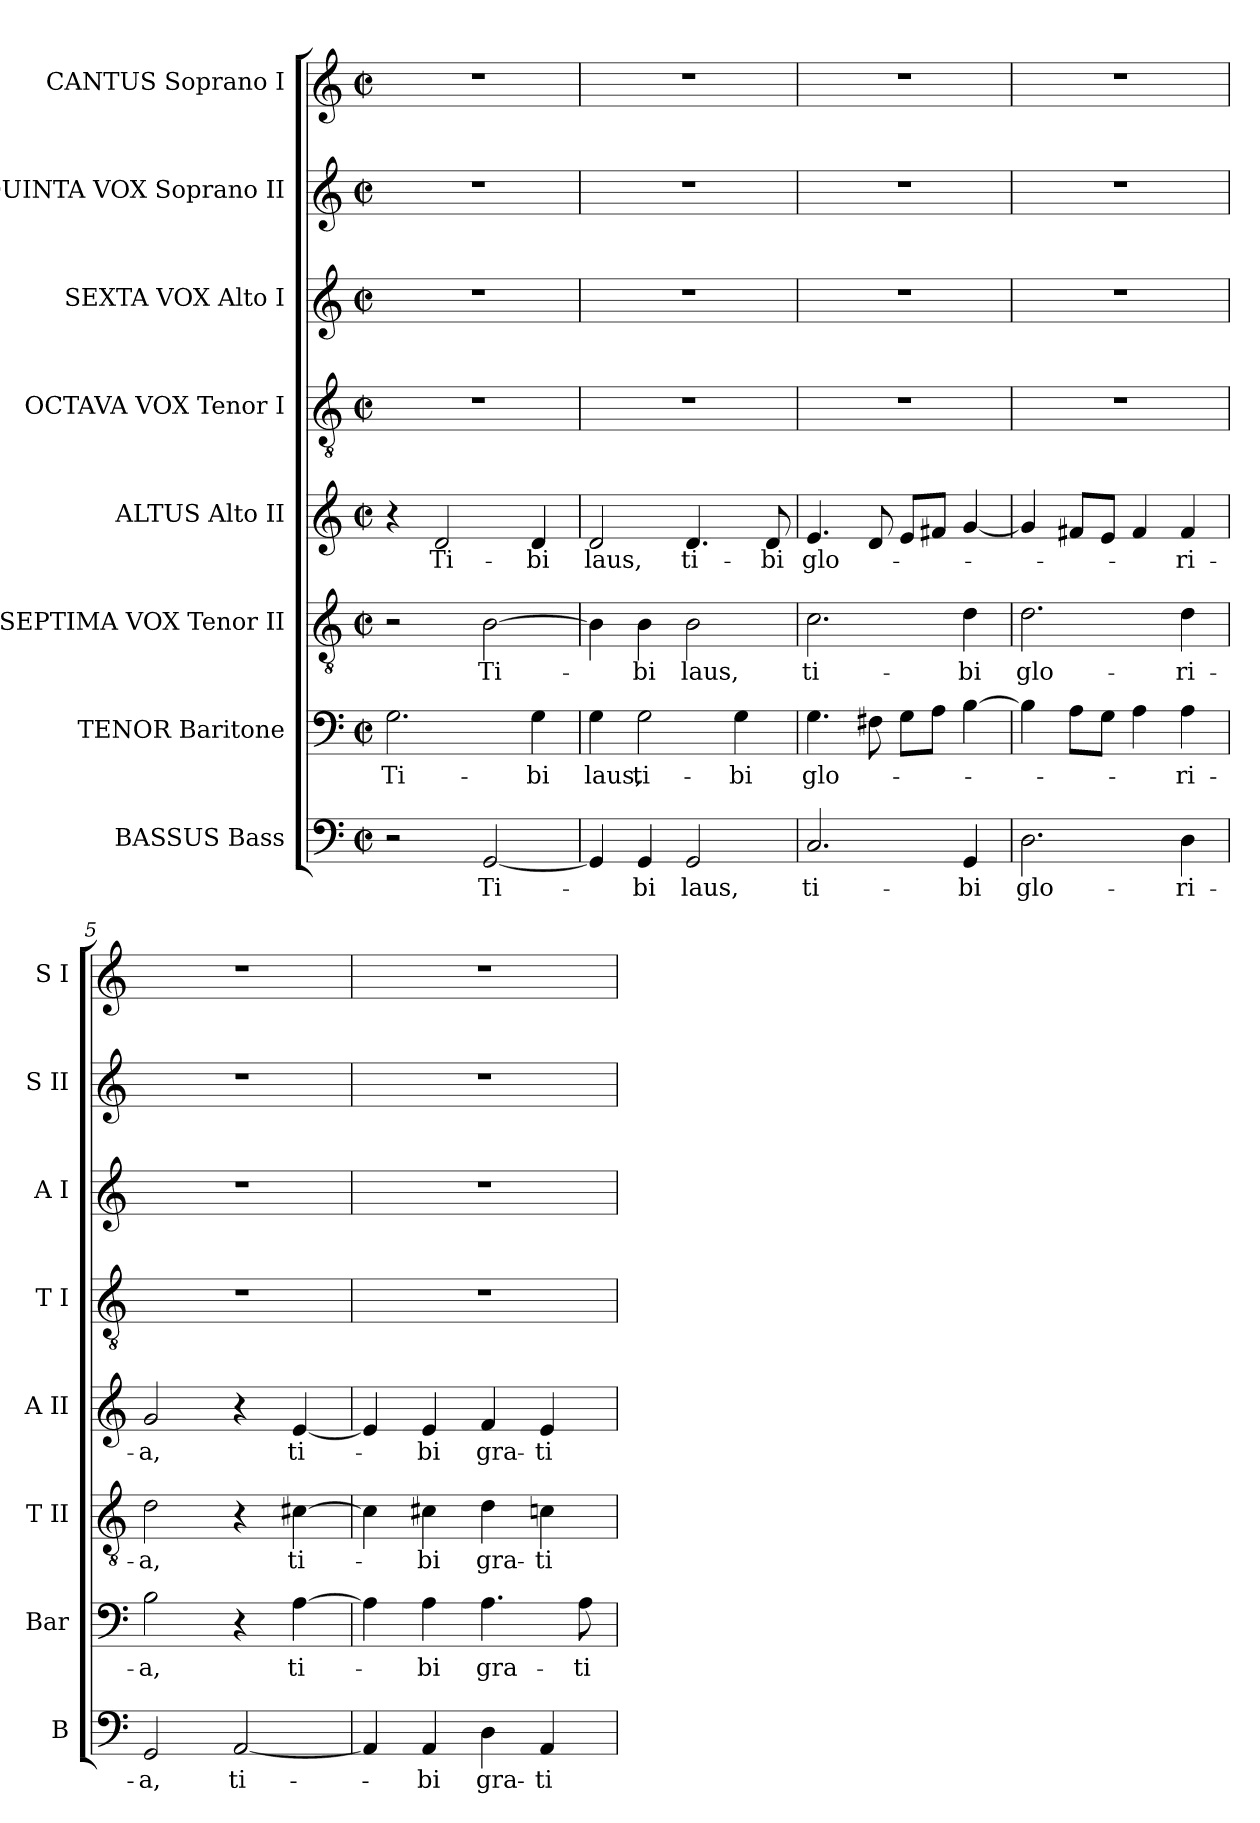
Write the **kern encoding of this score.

**kern	**text	**kern	**text	**kern	**text	**kern	**text	**kern	**kern	**kern	**kern
*part8	*part8	*part7	*part7	*part6	*part6	*part5	*part5	*part4	*part3	*part2	*part1
*staff8	*staff8	*staff7	*staff7	*staff6	*staff6	*staff5	*staff5	*staff4	*staff3	*staff2	*staff1
*I"BASSUS Bass	*	*I"TENOR Baritone	*	*I"SEPTIMA VOX Tenor II	*	*I"ALTUS Alto II	*	*I"OCTAVA VOX Tenor I	*I"SEXTA VOX Alto I	*I"QUINTA VOX Soprano II	*I"CANTUS Soprano I
*I'B	*	*I'Bar	*	*I'T II	*	*I'A II	*	*I'T I	*I'A I	*I'S II	*I'S I
*clefF4	*	*clefF4	*	*clefGv2	*	*clefG2	*	*clefGv2	*clefG2	*clefG2	*clefG2
*k[]	*	*k[]	*	*k[]	*	*k[]	*	*k[]	*k[]	*k[]	*k[]
*C:	*	*C:	*	*C:	*	*C:	*	*C:	*C:	*C:	*C:
*M2/2	*	*M2/2	*	*M2/2	*	*M2/2	*	*M2/2	*M2/2	*M2/2	*M2/2
*met(c|)	*	*met(c|)	*	*met(c|)	*	*met(c|)	*	*met(c|)	*met(c|)	*met(c|)	*met(c|)
=1	=1	=1	=1	=1	=1	=1	=1	=1	=1	=1	=1
2r	.	2.G\	Ti-	2r	.	4r	.	1r	1r	1r	1r
.	.	.	.	.	.	2d/	Ti-	.	.	.	.
[2GG/	Ti-	.	.	[2B\	Ti-	.	.	.	.	.	.
.	.	4G\	-bi	.	.	4d/	-bi	.	.	.	.
=2	=2	=2	=2	=2	=2	=2	=2	=2	=2	=2	=2
4GG/]	.	4G\	laus,	4B\]	.	2d/	laus,	1r	1r	1r	1r
4GG/	-bi	2G\	ti-	4B\	-bi	.	.	.	.	.	.
2GG/	laus,	.	.	2B\	laus,	4.d/	ti-	.	.	.	.
.	.	4G\	-bi	.	.	.	.	.	.	.	.
.	.	.	.	.	.	8d/	-bi	.	.	.	.
=3	=3	=3	=3	=3	=3	=3	=3	=3	=3	=3	=3
2.C/	ti-	4.G\	glo-	2.c\	ti-	4.e/	glo-	1r	1r	1r	1r
.	.	8F#X\	.	.	.	8d/	.	.	.	.	.
.	.	8G\L	.	.	.	8e/L	.	.	.	.	.
.	.	8A\J	.	.	.	8f#X/J	.	.	.	.	.
4GG/	-bi	[4B\	.	4d\	-bi	[4g/	.	.	.	.	.
=4	=4	=4	=4	=4	=4	=4	=4	=4	=4	=4	=4
2.D\	glo-	4B\]	.	2.d\	glo-	4g/]	.	1r	1r	1r	1r
.	.	8A\L	.	.	.	8f#X/L	.	.	.	.	.
.	.	8G\J	.	.	.	8e/J	.	.	.	.	.
.	.	4A\	.	.	.	4f#/	.	.	.	.	.
4D\	-ri-	4A\	-ri-	4d\	-ri-	4f#/	-ri-	.	.	.	.
=5	=5	=5	=5	=5	=5	=5	=5	=5	=5	=5	=5
2GG/	-a,	2B\	-a,	2d\	-a,	2g/	-a,	1r	1r	1r	1r
[2AA/	ti-	4r	.	4r	.	4r	.	.	.	.	.
.	.	[4A\	ti-	[4c#X\	ti-	[4e/	ti-	.	.	.	.
=6	=6	=6	=6	=6	=6	=6	=6	=6	=6	=6	=6
4AA/]	.	4A\]	.	4c#\]	.	4e/]	.	1r	1r	1r	1r
4AA/	-bi	4A\	-bi	4c#X\	-bi	4e/	-bi	.	.	.	.
4D\	gra-	4.A\	gra-	4d\	gra-	4f/	gra-	.	.	.	.
4AA/	-ti-	.	.	4cn\	-ti-	4e/	-ti-	.	.	.	.
.	.	8A\	-ti-	.	.	.	.	.	.	.	.
=	=	=	=	=	=	=	=	=	=	=	=
*-	*-	*-	*-	*-	*-	*-	*-	*-	*-	*-	*-
